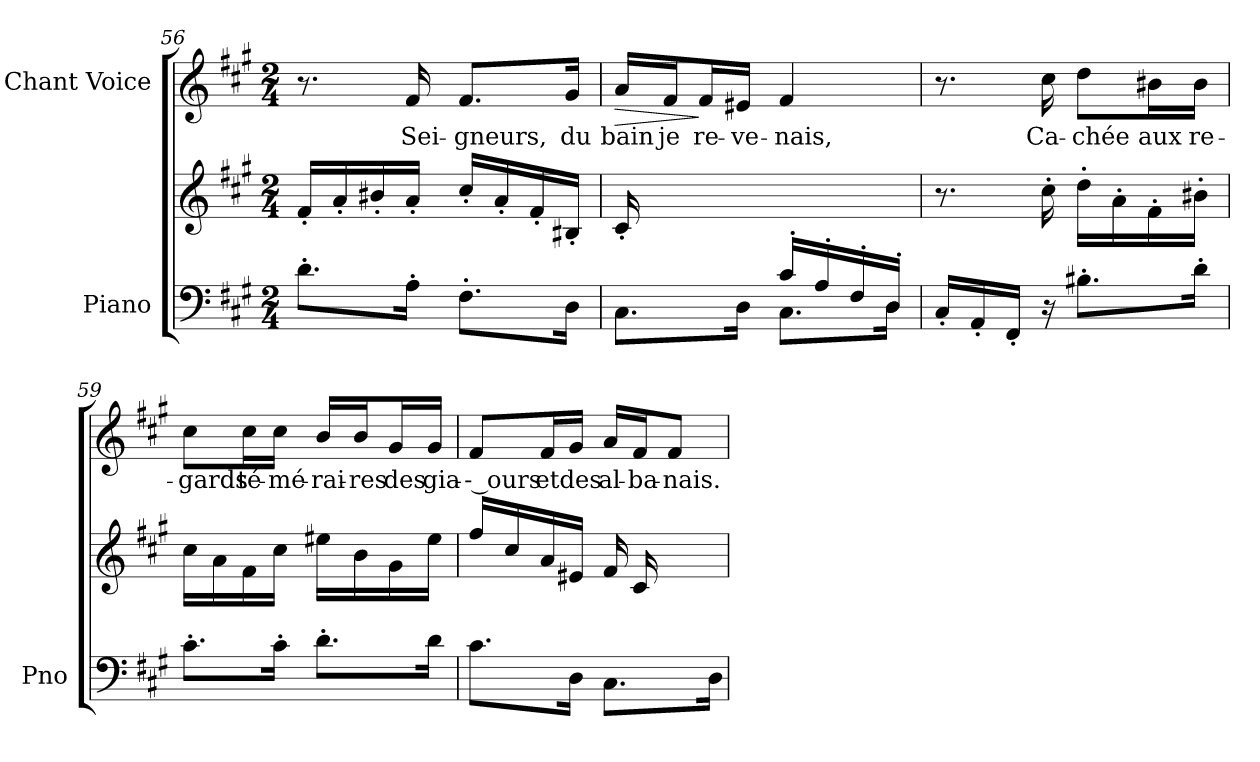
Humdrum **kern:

**kern	**kern	**kern	**text	**dynam
*part2	*part2	*part1	*part1	*part1
*staff3	*staff2	*staff1	*staff1	*staff1
*I"Piano	*	*I"Chant Voice	*	*
*I'Pno	*	*	*	*
*clefF4	*clefG2	*clefG2	*	*
*k[f#c#g#]	*k[f#c#g#]	*k[f#c#g#]	*	*
*M2/4	*M2/4	*M2/4	*	*
=56	=56	=56	=56	=56
8.d'\L	16f#'/LL	8.r	.	.
.	16a'/	.	.	.
.	16b#X'/	.	.	.
!	!	!	!LO:LY:b	!
16A'\Jk	16a'/JJ	16f#/	Sei-	.
!	!	!	!LO:LY:b	!
8.F#'\L	16cc#'/LL	8.f#/L	-gneurs,	.
.	16a'/	.	.	.
.	16f#'/	.	.	.
!	!	!	!LO:LY:b	!
16D\Jk	16B#X'/JJ	16g#/Jk	du	.
!!LO:LB:g=z
=57	=57	=57	=57	=57
*^	*	*	*	*
!	!	!	!	!LO:LY:b	!LO:HP:b
16ryy	8.C#\L	16c#'>/LL	16a/LL	bain	>
!	!	!	!	!LO:LY:b	!
16A'>/	.	4..ryy	16f#/J	je	.
!	!	!	!	!LO:LY:b	!
16F#'>/	.	.	16f#/L	re-	]
!	!	!	!	!LO:LY:b	!
16B#X'>/JJ	16D\Jk	.	16e#X/JJ	-ve-	.
!	!	!	!	!LO:LY:b	!
16c#'>/LL	8.C#\L	.	4f#/	-nais,	.
16A'>/	.	.	.	.	.
16F#'>/	.	.	.	.	.
16D'>/JJ	16D\Jk	.	.	.	.
*v	*v	*	*	*	*
=58	=58	=58	=58	=58
16C#'/LL	8.r	8.r	.	.
16AA'/	.	.	.	.
16FF#'/JJ	.	.	.	.
!	!	!	!LO:LY:b	!
16r	16cc#'\	16cc#\	Ca-	.
!	!	!	!LO:LY:b	!
8.B#X'\L	16dd'\LL	8dd\L	-chée	.
.	16a'\	.	.	.
!	!	!	!LO:LY:b	!
.	16f#'\	16b#X\L	aux	.
!	!	!	!LO:LY:b	!
16d'\Jk	16b#X'\JJ	16b#\JJ	re-	.
=59	=59	=59	=59	=59
!	!	!	!LO:LY:b	!
8.c#'\L	16cc#\LL	8cc#\L	-gards	.
.	16a\	.	.	.
!	!	!	!LO:LY:b	!
.	16f#\	16cc#\L	té-	.
!	!	!	!LO:LY:b	!
16c#'\Jk	16cc#\JJ	16cc#\JJ	-mé-	.
!	!	!	!LO:LY:b	!
8.d'\L	16ee#X\LL	16b/LL	-rai-	.
!	!	!	!LO:LY:b	!
.	16b\	16b/J	-res	.
!	!	!	!LO:LY:b	!
.	16g#\	16g#/L	des	.
!	!	!	!LO:LY:b	!
16d\Jk	16ee#\JJ	16g#/JJ	gia-	.
!!LO:LB:g=z
=60	=60	=60	=60	=60
*^	*	*	*	*
!	!	!	!	!LO:LY:b	!
4.ryy	8.c#\L	16ff#/LL	8f#/L	-- ours	.
.	.	16cc#/	.	.	.
!	!	!	!	!LO:LY:b	!
.	.	16a/	16f#/L	et	.
!	!	!	!	!LO:LY:b	!
.	16D\Jk	16e#X/JJ	16g#/JJ	des	.
!	!	!	!	!LO:LY:b	!
.	8.C#\L	16f#/LL	16a/LL	al-	.
!	!	!	!	!LO:LY:b	!
.	.	16c#/	16f#/J	-ba-	.
!	!	!	!	!LO:LY:b	!
16A/	.	8ryy	8f#/J	-nais.	.
16E#X/JJ	16D\Jk	.	.	.	.
*v	*v	*	*	*	*
=	=	=	=	=
*-	*-	*-	*-	*-
